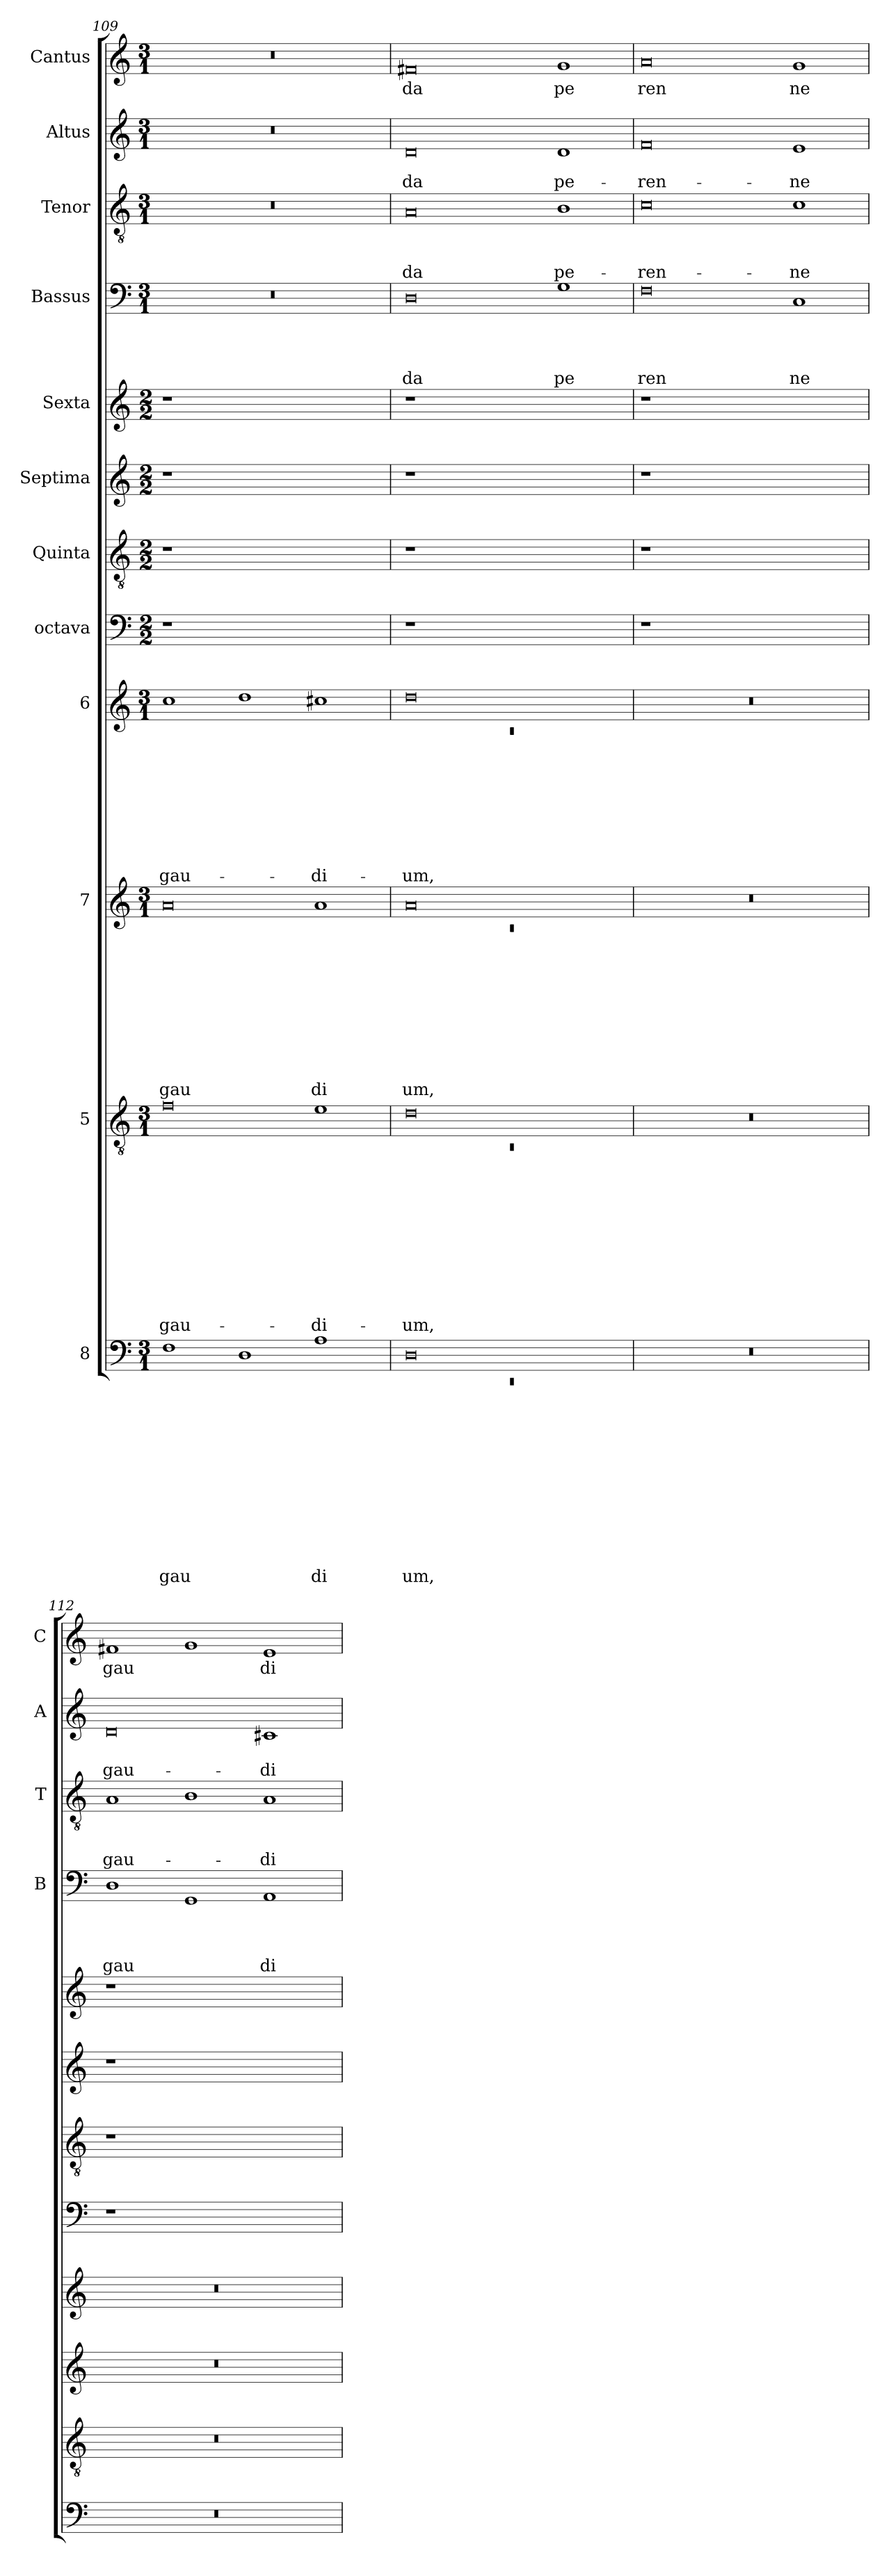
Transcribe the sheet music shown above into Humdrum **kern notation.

**kern	**text	**text	**text	**text	**text	**text	**text	**text	**text	**text	**text	**text	**kern	**text	**text	**text	**text	**text	**text	**text	**text	**text	**text	**text	**kern	**text	**text	**text	**text	**text	**text	**text	**text	**text	**text	**kern	**text	**text	**text	**text	**text	**text	**text	**text	**text	**kern	**kern	**kern	**kern	**kern	**text	**text	**text	**text	**kern	**text	**text	**text	**kern	**text	**text	**kern	**text
*part12	*part12	*part12	*part12	*part12	*part12	*part12	*part12	*part12	*part12	*part12	*part12	*part12	*part11	*part11	*part11	*part11	*part11	*part11	*part11	*part11	*part11	*part11	*part11	*part11	*part10	*part10	*part10	*part10	*part10	*part10	*part10	*part10	*part10	*part10	*part10	*part9	*part9	*part9	*part9	*part9	*part9	*part9	*part9	*part9	*part9	*part8	*part7	*part6	*part5	*part4	*part4	*part4	*part4	*part4	*part3	*part3	*part3	*part3	*part2	*part2	*part2	*part1	*part1
*staff12	*staff12	*staff12	*staff12	*staff12	*staff12	*staff12	*staff12	*staff12	*staff12	*staff12	*staff12	*staff12	*staff11	*staff11	*staff11	*staff11	*staff11	*staff11	*staff11	*staff11	*staff11	*staff11	*staff11	*staff11	*staff10	*staff10	*staff10	*staff10	*staff10	*staff10	*staff10	*staff10	*staff10	*staff10	*staff10	*staff9	*staff9	*staff9	*staff9	*staff9	*staff9	*staff9	*staff9	*staff9	*staff9	*staff8	*staff7	*staff6	*staff5	*staff4	*staff4	*staff4	*staff4	*staff4	*staff3	*staff3	*staff3	*staff3	*staff2	*staff2	*staff2	*staff1	*staff1
*I"8	*	*	*	*	*	*	*	*	*	*	*	*	*I"5	*	*	*	*	*	*	*	*	*	*	*	*I"7	*	*	*	*	*	*	*	*	*	*	*I"6	*	*	*	*	*	*	*	*	*	*I"octava	*I"Quinta	*I"Septima	*I"Sexta	*I"Bassus	*	*	*	*	*I"Tenor	*	*	*	*I"Altus	*	*	*I"Cantus	*
*	*	*	*	*	*	*	*	*	*	*	*	*	*	*	*	*	*	*	*	*	*	*	*	*	*	*	*	*	*	*	*	*	*	*	*	*	*	*	*	*	*	*	*	*	*	*	*	*	*	*I'B	*	*	*	*	*I'T	*	*	*	*I'A	*	*	*I'C	*
!!LO:PB:g=z
*clefF4	*	*	*	*	*	*	*	*	*	*	*	*	*clefGv2	*	*	*	*	*	*	*	*	*	*	*	*clefG2	*	*	*	*	*	*	*	*	*	*	*clefG2	*	*	*	*	*	*	*	*	*	*clefF4	*clefGv2	*clefG2	*clefG2	*clefF4	*	*	*	*	*clefGv2	*	*	*	*clefG2	*	*	*clefG2	*
*k[]	*	*	*	*	*	*	*	*	*	*	*	*	*k[]	*	*	*	*	*	*	*	*	*	*	*	*k[]	*	*	*	*	*	*	*	*	*	*	*k[]	*	*	*	*	*	*	*	*	*	*k[]	*k[]	*k[]	*k[]	*k[]	*	*	*	*	*k[]	*	*	*	*k[]	*	*	*k[]	*
*C:	*	*	*	*	*	*	*	*	*	*	*	*	*C:	*	*	*	*	*	*	*	*	*	*	*	*C:	*	*	*	*	*	*	*	*	*	*	*C:	*	*	*	*	*	*	*	*	*	*C:	*C:	*C:	*C:	*C:	*	*	*	*	*C:	*	*	*	*C:	*	*	*C:	*
*M3/1	*	*	*	*	*	*	*	*	*	*	*	*	*M3/1	*	*	*	*	*	*	*	*	*	*	*	*M3/1	*	*	*	*	*	*	*	*	*	*	*M3/1	*	*	*	*	*	*	*	*	*	*M2/2	*M2/2	*M2/2	*M2/2	*M3/1	*	*	*	*	*M3/1	*	*	*	*M3/1	*	*	*M3/1	*
=109	=109	=109	=109	=109	=109	=109	=109	=109	=109	=109	=109	=109	=109	=109	=109	=109	=109	=109	=109	=109	=109	=109	=109	=109	=109	=109	=109	=109	=109	=109	=109	=109	=109	=109	=109	=109	=109	=109	=109	=109	=109	=109	=109	=109	=109	=109	=109	=109	=109	=109	=109	=109	=109	=109	=109	=109	=109	=109	=109	=109	=109	=109	=109
!	!	!	!	!	!	!	!	!	!	!	!	!LO:LY:b	!	!	!	!	!	!	!	!	!	!	!	!LO:LY:b	!	!	!	!	!	!	!	!	!	!	!LO:LY:b	!	!	!	!	!	!	!	!	!	!LO:LY:b	!	!	!	!	!	!	!	!	!	!	!	!	!	!	!	!	!	!
1F	.	.	.	.	.	.	.	.	.	.	.	gau	0f	.	.	.	.	.	.	.	.	.	.	gau-	0a	.	.	.	.	.	.	.	.	.	gau	1cc	.	.	.	.	.	.	.	.	gau-	1r	1r	1r	1r	0.r	.	.	.	.	0.r	.	.	.	0.r	.	.	0.r	.
1D	.	.	.	.	.	.	.	.	.	.	.	.	.	.	.	.	.	.	.	.	.	.	.	.	.	.	.	.	.	.	.	.	.	.	.	1dd	.	.	.	.	.	.	.	.	.	0ryy	0ryy	0ryy	0ryy	.	.	.	.	.	.	.	.	.	.	.	.	.	.
!	!	!	!	!	!	!	!	!	!	!	!	!LO:LY:b	!	!	!	!	!	!	!	!	!	!	!	!LO:LY:b	!	!	!	!	!	!	!	!	!	!	!LO:LY:b	!	!	!	!	!	!	!	!	!	!LO:LY:b	!	!	!	!	!	!	!	!	!	!	!	!	!	!	!	!	!	!
1A	.	.	.	.	.	.	.	.	.	.	.	di	1e	.	.	.	.	.	.	.	.	.	.	-di-	1a	.	.	.	.	.	.	.	.	.	di	1cc#X	.	.	.	.	.	.	.	.	-di-	.	.	.	.	.	.	.	.	.	.	.	.	.	.	.	.	.	.
=110	=110	=110	=110	=110	=110	=110	=110	=110	=110	=110	=110	=110	=110	=110	=110	=110	=110	=110	=110	=110	=110	=110	=110	=110	=110	=110	=110	=110	=110	=110	=110	=110	=110	=110	=110	=110	=110	=110	=110	=110	=110	=110	=110	=110	=110	=110	=110	=110	=110	=110	=110	=110	=110	=110	=110	=110	=110	=110	=110	=110	=110	=110	=110
*^	*	*	*	*	*	*	*	*	*	*	*	*	*^	*	*	*	*	*	*	*	*	*	*	*	*^	*	*	*	*	*	*	*	*	*	*	*^	*	*	*	*	*	*	*	*	*	*	*	*	*	*	*	*	*	*	*	*	*	*	*	*	*	*	*
!	!LO:N:vis=1	!	!	!	!	!	!	!	!	!	!	!	!LO:LY:b	!	!LO:N:vis=1	!	!	!	!	!	!	!	!	!	!	!LO:LY:b	!	!LO:N:vis=1	!	!	!	!	!	!	!	!	!	!LO:LY:b	!	!LO:N:vis=1	!	!	!	!	!	!	!	!	!LO:LY:b	!	!	!	!	!	!	!	!	!LO:LY:b	!	!	!	!LO:LY:b	!	!	!LO:LY:b	!	!LO:LY:b
0D	0.rEE	.	.	.	.	.	.	.	.	.	.	.	um,	0d	0.rC	.	.	.	.	.	.	.	.	.	.	-um,	0a	0.rc	.	.	.	.	.	.	.	.	.	um,	0dd	0.rc	.	.	.	.	.	.	.	.	-um,	1r	1r	1r	1r	0D	.	.	.	da	0A	.	.	da	0d	.	da	0f#X	da
.	.	.	.	.	.	.	.	.	.	.	.	.	.	.	.	.	.	.	.	.	.	.	.	.	.	.	.	.	.	.	.	.	.	.	.	.	.	.	.	.	.	.	.	.	.	.	.	.	.	0ryy	0ryy	0ryy	0ryy	.	.	.	.	.	.	.	.	.	.	.	.	.	.
!	!	!	!	!	!	!	!	!	!	!	!	!	!	!	!	!	!	!	!	!	!	!	!	!	!	!	!	!	!	!	!	!	!	!	!	!	!	!	!	!	!	!	!	!	!	!	!	!	!	!	!	!	!	!	!	!	!	!LO:LY:b	!	!	!	!LO:LY:b	!	!	!LO:LY:b	!	!LO:LY:b
1ryy	.	.	.	.	.	.	.	.	.	.	.	.	.	1ryy	.	.	.	.	.	.	.	.	.	.	.	.	1ryy	.	.	.	.	.	.	.	.	.	.	.	1ryy	.	.	.	.	.	.	.	.	.	.	.	.	.	.	1G	.	.	.	pe	1B	.	.	pe-	1d	.	pe-	1g	pe
*v	*v	*	*	*	*	*	*	*	*	*	*	*	*	*	*	*	*	*	*	*	*	*	*	*	*	*	*v	*v	*	*	*	*	*	*	*	*	*	*	*v	*v	*	*	*	*	*	*	*	*	*	*	*	*	*	*	*	*	*	*	*	*	*	*	*	*	*	*	*
*	*	*	*	*	*	*	*	*	*	*	*	*	*v	*v	*	*	*	*	*	*	*	*	*	*	*	*	*	*	*	*	*	*	*	*	*	*	*	*	*	*	*	*	*	*	*	*	*	*	*	*	*	*	*	*	*	*	*	*	*	*	*	*	*	*
=111	=111	=111	=111	=111	=111	=111	=111	=111	=111	=111	=111	=111	=111	=111	=111	=111	=111	=111	=111	=111	=111	=111	=111	=111	=111	=111	=111	=111	=111	=111	=111	=111	=111	=111	=111	=111	=111	=111	=111	=111	=111	=111	=111	=111	=111	=111	=111	=111	=111	=111	=111	=111	=111	=111	=111	=111	=111	=111	=111	=111	=111	=111	=111
!	!	!	!	!	!	!	!	!	!	!	!	!	!	!	!	!	!	!	!	!	!	!	!	!	!	!	!	!	!	!	!	!	!	!	!	!	!	!	!	!	!	!	!	!	!	!	!	!	!	!	!	!	!	!LO:LY:b	!	!	!	!LO:LY:b	!	!	!LO:LY:b	!	!LO:LY:b
0.r	.	.	.	.	.	.	.	.	.	.	.	.	0.r	.	.	.	.	.	.	.	.	.	.	.	0.r	.	.	.	.	.	.	.	.	.	.	0.r	.	.	.	.	.	.	.	.	.	1r	1r	1r	1r	0F	.	.	.	ren	0c	.	.	-ren-	0f	.	-ren-	0a	ren
.	.	.	.	.	.	.	.	.	.	.	.	.	.	.	.	.	.	.	.	.	.	.	.	.	.	.	.	.	.	.	.	.	.	.	.	.	.	.	.	.	.	.	.	.	.	0ryy	0ryy	0ryy	0ryy	.	.	.	.	.	.	.	.	.	.	.	.	.	.
!	!	!	!	!	!	!	!	!	!	!	!	!	!	!	!	!	!	!	!	!	!	!	!	!	!	!	!	!	!	!	!	!	!	!	!	!	!	!	!	!	!	!	!	!	!	!	!	!	!	!	!	!	!	!LO:LY:b	!	!	!	!LO:LY:b	!	!	!LO:LY:b	!	!LO:LY:b
.	.	.	.	.	.	.	.	.	.	.	.	.	.	.	.	.	.	.	.	.	.	.	.	.	.	.	.	.	.	.	.	.	.	.	.	.	.	.	.	.	.	.	.	.	.	.	.	.	.	1C	.	.	.	ne	1c	.	.	-ne	1e	.	-ne	1g	ne
=112	=112	=112	=112	=112	=112	=112	=112	=112	=112	=112	=112	=112	=112	=112	=112	=112	=112	=112	=112	=112	=112	=112	=112	=112	=112	=112	=112	=112	=112	=112	=112	=112	=112	=112	=112	=112	=112	=112	=112	=112	=112	=112	=112	=112	=112	=112	=112	=112	=112	=112	=112	=112	=112	=112	=112	=112	=112	=112	=112	=112	=112	=112	=112
!	!	!	!	!	!	!	!	!	!	!	!	!	!	!	!	!	!	!	!	!	!	!	!	!	!	!	!	!	!	!	!	!	!	!	!	!	!	!	!	!	!	!	!	!	!	!	!	!	!	!	!	!	!	!LO:LY:b	!	!	!	!LO:LY:b	!	!	!LO:LY:b	!	!LO:LY:b
0.r	.	.	.	.	.	.	.	.	.	.	.	.	0.r	.	.	.	.	.	.	.	.	.	.	.	0.r	.	.	.	.	.	.	.	.	.	.	0.r	.	.	.	.	.	.	.	.	.	1r	1r	1r	1r	1D	.	.	.	gau	1A	.	.	gau-	0d	.	gau-	1f#X	gau
.	.	.	.	.	.	.	.	.	.	.	.	.	.	.	.	.	.	.	.	.	.	.	.	.	.	.	.	.	.	.	.	.	.	.	.	.	.	.	.	.	.	.	.	.	.	0ryy	0ryy	0ryy	0ryy	1GG	.	.	.	.	1B	.	.	.	.	.	.	1g	.
!	!	!	!	!	!	!	!	!	!	!	!	!	!	!	!	!	!	!	!	!	!	!	!	!	!	!	!	!	!	!	!	!	!	!	!	!	!	!	!	!	!	!	!	!	!	!	!	!	!	!	!	!	!	!LO:LY:b	!	!	!	!LO:LY:b	!	!	!LO:LY:b	!	!LO:LY:b
.	.	.	.	.	.	.	.	.	.	.	.	.	.	.	.	.	.	.	.	.	.	.	.	.	.	.	.	.	.	.	.	.	.	.	.	.	.	.	.	.	.	.	.	.	.	.	.	.	.	1AA	.	.	.	di	1A	.	.	-di-	1c#X	.	-di-	1e	di
=	=	=	=	=	=	=	=	=	=	=	=	=	=	=	=	=	=	=	=	=	=	=	=	=	=	=	=	=	=	=	=	=	=	=	=	=	=	=	=	=	=	=	=	=	=	=	=	=	=	=	=	=	=	=	=	=	=	=	=	=	=	=	=
*-	*-	*-	*-	*-	*-	*-	*-	*-	*-	*-	*-	*-	*-	*-	*-	*-	*-	*-	*-	*-	*-	*-	*-	*-	*-	*-	*-	*-	*-	*-	*-	*-	*-	*-	*-	*-	*-	*-	*-	*-	*-	*-	*-	*-	*-	*-	*-	*-	*-	*-	*-	*-	*-	*-	*-	*-	*-	*-	*-	*-	*-	*-	*-
